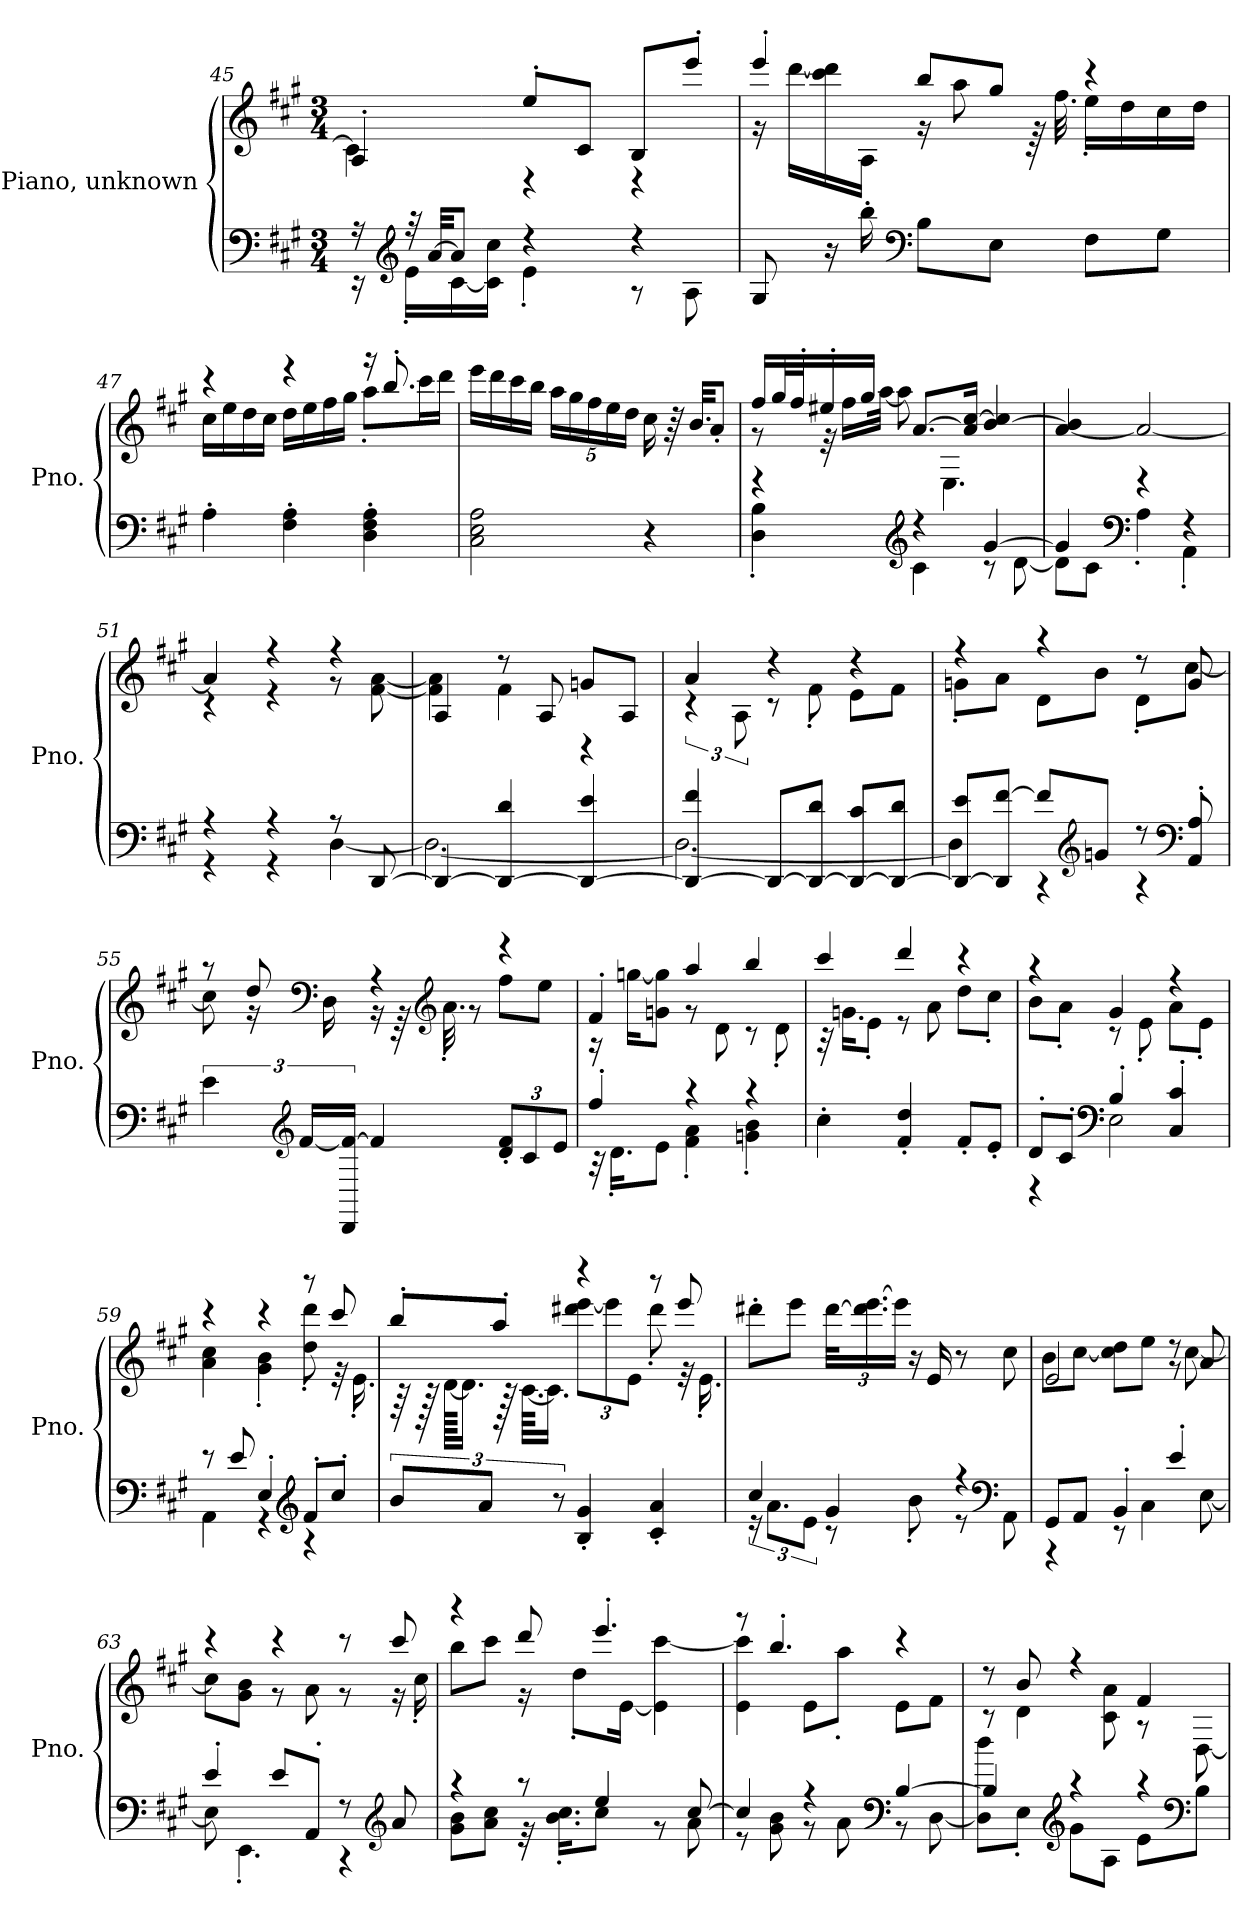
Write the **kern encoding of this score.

**kern	**kern
*part1	*part1
*staff2	*staff1
*I"Piano, unknown	*
*I'Pno.	*
*clefF4	*clefG2
*k[f#c#g#]	*k[f#c#g#]
*M3/4	*M3/4
=45	=45
*^	*^
16r	16r	4A'/	4c#\]
*clefG2	*	*	*
32r	16e'\LL	.	.
[32a/KKL	.	.	.
8a/J]	[16c#\	.	.
.	16c#\] 16cc#\JJ	.	.
4r	4e'\	8ee'/L	4r
.	.	8c#/J	.
4r	8r	8B/L	4r
.	8A\	8eee'/J	.
*v	*v	*	*
!!LO:PB:g=z	!!
=46	=46	=46
8G#/	4eee'/	16r
.	.	[16ddd\LL
16r	.	16ccc#\ 16ddd\]
16bb'\	.	16A\JJ
*clefF4	*	*
8B\L	8bb/L	16r
.	.	8aa\
8E\J	8gg#/J	.
.	.	64r
.	.	32.ff#\
8F#\L	4r	16ee'\LL
.	.	16dd\
8G#\J	.	16cc#\
.	.	16dd\JJ
=47	=47	=47
4A'\	4r	16cc#\LL
.	.	16ee\
.	.	16dd\
.	.	16cc#\JJ
4F#\' 4A\'	4r	16dd\LL
.	.	16ee\
.	.	16ff#\
.	.	16gg#\JJ
4D\' 4F#\' 4A\'	16r	8aa'\L
.	8.bb'/	.
.	.	16ccc#\L
.	.	16ddd\JJ
*	*v	*v
!!LO:LB:g=z
=48	=48
2C#\ 2E\ 2A\	16eee\LL
.	16ddd\
.	16ccc#\
.	16bb\JJ
*	*Xbrackettup
.	20aa\LL
.	20gg#\
.	20ff#\
.	20ee\
.	20dd\JJ
4r	16cc#\
.	64r
.	32.b/KKL
.	8a'/J
=49	=49
*^	*^
4r	4D\' 4B\'	16ff#/LL	8r
.	.	32gg#/L	.
.	.	32ff#'/J	.
.	.	16ee#X'/	32r
.	.	.	16ff#\LL
.	.	16gg#/JJ	.
.	.	.	[32aa\JJk
*clefG2	*	*	*
4r	4c#\	[8.a/L	8aa\]
.	.	.	4.E\
.	.	16a/] [16cc#/Jk	.
[4g#/	8r	[4b/ 4cc#/]	.
.	[8d\	.	.
*	*	*v	*v
=50	=50	=50
4g#/]	8d\L]	[4a/ 4b/]
.	8c#\J	.
*clefF4	*	*
4r	4A'\	2a/_
4r	4AA'\	.
=51	=51	=51
*	*	*^
4r	4r	4a/]	4r
4r	4r	4r	4r
8r	[4D\	4r	8r
[8DD/	.	.	[8f#\ [8a\
!!LO:LB:g=z	!!
=52	=52	=52	=52
4DD/_	2.D\_	4A/	4f#\] 4a\]
4DD/_ 4d/	.	8r	4f#\
.	.	8A/	.
4DD/_ 4e/	.	8gn/L	4r
.	.	8A/J	.
=53	=53	=53	=53
*	*	*	*brackettup
4DD/_ 4f#/	2.D\_	4a/	6r
.	.	.	12A\
8DD/L_	.	4r	8r
8DD/_ 8d/J	.	.	8f#'\
8DD/_ 8c#/L	.	4r	8e\L
8DD/_ 8d/J	.	.	8f#\J
=54	=54	=54	=54
8DD/_ 8e/L	4D\]	4r	8gn'\L
8DD/] [8f#/J	.	.	8a\J
8f#/L]	4r	4r	8d\L
*clefG2	*	*	*
8gn/J	.	.	8b\J
8r	4r	8r	8d'\L
*clefF4	*	*	*
8AA/' 8A/'	.	8g/	[8cc#\J
*v	*v	*	*
!!LO:LB:g=z	!!
=55	=55	=55
6e\	8r	8cc#\]
.	8dd/	16r
*clefG2	*	*
[24f#/LL	.	.
*	*clefF4	*
.	.	16D\
24DD/ 24f#/_JJ	.	.
4f#/]	4r	16r
.	.	64r
*	*clefG2	*
.	.	32.a'\
.	.	8r
*Xbrackettup	*	*
12d/' 12f#/'L	4r	8ff#\L
12c#/	.	.
.	.	8ee\J
12e/J	.	.
=56	=56	=56
*^	*	*
4ff#'/	32r	4f#'/	16r
.	16.d'\KL	.	.
.	.	.	[16ggn\KL
.	8e\J	.	8gn\ 8gg\]J
4r	4f#\' 4a\'	4aa/	8r
.	.	.	8d\
4r	4gn\' 4b\'	4bb/	8r
.	.	.	8d'\
*v	*v	*	*
=57	=57	=57
4cc#'\	4ccc#/	32r
.	.	16.gn\KL
.	.	8e'\J
4f#/' 4dd/'	4ddd/	8r
.	.	8a\
8f#'/L	4r	8dd\L
8e'/J	.	8cc#'\J
=58	=58	=58
*^	*	*
8d'/L	4r	4r	8b\L
8c#'/J	.	.	8a'\J
*clefF4	*	*	*
4B'/	2E\	4g#/	8r
.	.	.	8e'\
4C#/' 4c#/'	.	4r	8a\L
.	.	.	8e'\J
!!LO:LB:g=z	!!
=59	=59	=59	=59
8r	4AA\	4r	4a\ 4cc#\
8e/	.	.	.
4E'/	4r	4r	4g#\' 4b\'
*clefG2	*	*	*
8f#'/L	4r	8r	8dd\' 8ddd\'
8cc#'/J	.	8ccc#/	32r
.	.	.	16.e'\
*v	*v	*	*
=60	=60	=60
*brackettup	*	*
12b/L	8bb'/L	64r
.	.	128r
.	.	[128d\KKKLL
.	.	16.d\JJ]
12a/J	.	.
.	8aa'/J	128r
.	.	[64.c#\KKLL
.	.	16.c#\JJ]
12r	.	.
*	*	*Xbrackettup
4B/' 4g#/'	4r	12ddd#X\ [12eee\L
.	.	12eee\]
.	.	12e\J
4c#/' 4a/'	8r	8ddd#'\
.	8eee/	32r
.	.	16.e'\
*	*v	*v
!!LO:LB:g=z
=61	=61
*^	*
4cc#/	24r	8ddd#X'\L
.	12.a\L	.
.	.	8eee\J
.	12e\J	.
4g#/	8r	[48ddd#\KLL
.	.	24.ddd#\] [24.eee\
.	.	24eee\JJ]
.	8b'\	16r
.	.	16e/
4r	8r	8r
*clefF4	*	*
.	8AA\	8cc#\
=62	=62	=62
*	*	*^
8GG#/L	4r	2e/	8b\L
8AA/J	.	.	[8cc#\J
4BB'/	8r	.	8cc#\] 8dd\L
.	4C#\	.	8ee\J
4e'/	.	8r	8r
.	[8E\	8a/	[8cc#\
=63	=63	=63	=63
4e'/	8E\]	4r	8cc#\L]
.	4.EE'\	.	8g#\ 8b\J
8e/L	.	4r	8r
8AA'/J	.	.	8a\
8r	4r	8r	8r
*clefG2	*	*	*
8a/	.	8ccc#/	16r
.	.	.	16cc#'\
!!LO:PB:g=z	!!
=64	=64	=64	=64
4r	8g#\ 8b\L	4r	8bb\L
.	8a\ 8cc#\J	.	8ccc#\J
8r	32r	8ddd/	16r
.	16.b\' 16.cc#\'KL	.	.
.	.	.	8dd'\L
4ee/	8cc#\J	4.eee'/	.
.	.	.	[16e\Jk
.	8r	.	4e\] [4ccc#\
[8cc#/	8a\	.	.
=65	=65	=65	=65
4cc#/]	8r	8r	4e\ 4ccc#\]
.	8g#\ 8b\	4.bb'/	.
4r	8r	.	8e\L
.	8a\	.	8aa'\J
*clefF4	*	*	*
[4B/	8r	4r	8e\L
.	[8D\	.	8f#\J
=66	=66	=66	=66
4B/]	8D\] 8dd\L	8r	8r
.	8E'\J	8b/	4d\
*clefG2	*	*	*
4r	8g#\L	4r	.
.	8A\J	.	8c#\ 8a\
4r	8e\L	4f#/	8r
*clefF4	*	*	*
.	8B\J	.	[8D\
*v	*v	*	*
*	*v	*v
=	=
*-	*-
